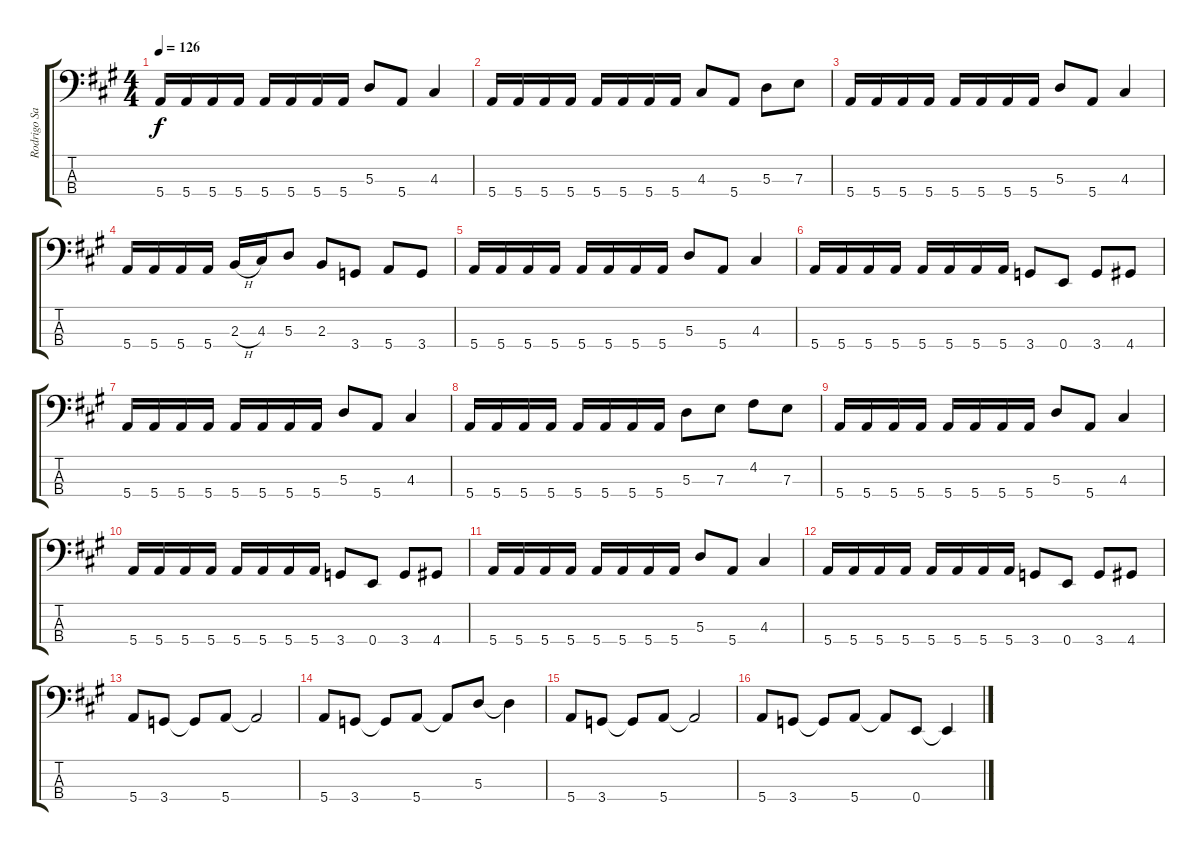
\track ("Rodrigo Santos" "Rodrigo Sa") {instrument electricbassfinger}
\staff {score tabs}
\tuning (G2 D2 A1 E1) {hide}
\ts (4 4)
\tempo 126
\clef f4
\ks a
5.4.16{dy f} 5.4.16 5.4.16 5.4.16 5.4.16 5.4.16 5.4.16 5.4.16 5.3.8 5.4.8 4.3.4 |
5.4.16 5.4.16 5.4.16 5.4.16 5.4.16 5.4.16 5.4.16 5.4.16 4.3.8 5.4.8 5.3.8 7.3.8 |
5.4.16 5.4.16 5.4.16 5.4.16 5.4.16 5.4.16 5.4.16 5.4.16 5.3.8 5.4.8 4.3.4 |
5.4.16 5.4.16 5.4.16 5.4.16 2.3{h}.16 4.3.16 5.3.8 2.3.8 3.4.8 5.4.8 3.4.8 |
5.4.16 5.4.16 5.4.16 5.4.16 5.4.16 5.4.16 5.4.16 5.4.16 5.3.8 5.4.8 4.3.4 |
5.4.16 5.4.16 5.4.16 5.4.16 5.4.16 5.4.16 5.4.16 5.4.16 3.4.8 0.4.8 3.4.8 4.4.8 |
5.4.16 5.4.16 5.4.16 5.4.16 5.4.16 5.4.16 5.4.16 5.4.16 5.3.8 5.4.8 4.3.4 |
5.4.16 5.4.16 5.4.16 5.4.16 5.4.16 5.4.16 5.4.16 5.4.16 5.3.8 7.3.8 4.2.8 7.3.8 |
5.4.16 5.4.16 5.4.16 5.4.16 5.4.16 5.4.16 5.4.16 5.4.16 5.3.8 5.4.8 4.3.4 |
5.4.16 5.4.16 5.4.16 5.4.16 5.4.16 5.4.16 5.4.16 5.4.16 3.4.8 0.4.8 3.4.8 4.4.8 |
5.4.16 5.4.16 5.4.16 5.4.16 5.4.16 5.4.16 5.4.16 5.4.16 5.3.8 5.4.8 4.3.4 |
5.4.16 5.4.16 5.4.16 5.4.16 5.4.16 5.4.16 5.4.16 5.4.16 3.4.8 0.4.8 3.4.8 4.4.8 |
5.4.8 3.4.8 3.4{t}.8 5.4.8 5.4{t}.2 |
5.4.8 3.4.8 3.4{t}.8 5.4.8 5.4{t}.8 5.3.8 5.3{t}.4 |
5.4.8 3.4.8 3.4{t}.8 5.4.8 5.4{t}.2 |
5.4.8 3.4.8 3.4{t}.8 5.4.8 5.4{t}.8 0.4.8 0.4{t}.4
